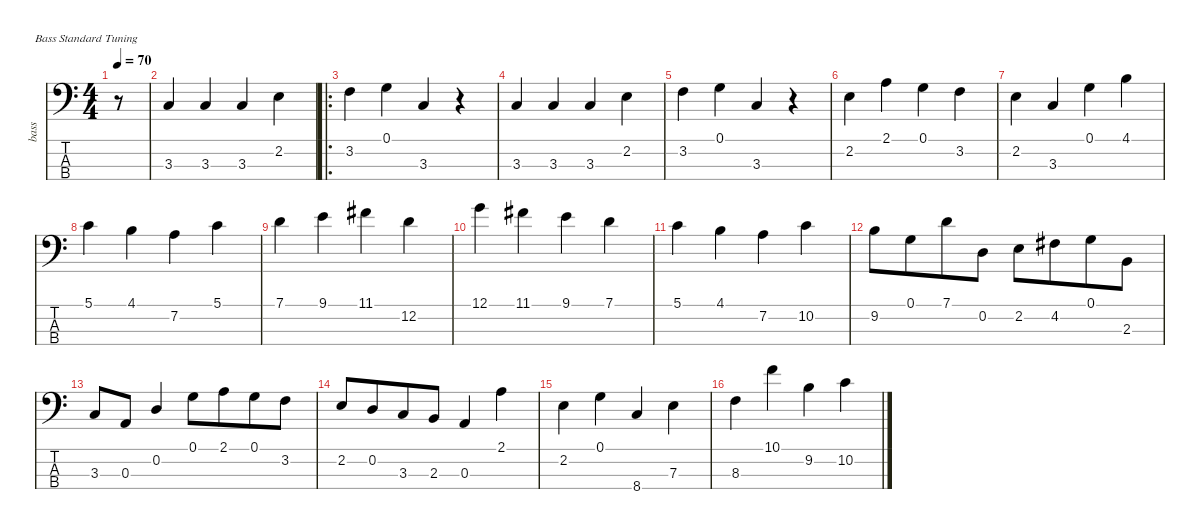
\defaultSystemsLayout 4
\hideDynamics
\bracketExtendMode nobrackets
\otherSystemsTrackNameOrientation horizontal
\extendBarLines
\track ("Acoustic Bass" "bass") {instrument acousticbass}
\staff {score tabs}
\tuning (G2 D2 A1 E1)
\ts (4 4)
\ac
\scale
0.597468
\tempo 70
\accidentals auto
\clef f4
\ottava regular
\simile none
\ks c
r.8{dy mf instrument acousticbass beam Down} |
\scale
1.11993 3.3.4{beam Up} 3.3.4{beam Up} 3.3.4{beam Up} 2.2.4{beam Down} |
\ro
\scale
1.15225 3.2.4{beam Down} 0.1.4{beam Down} 3.3.4{beam Up} r.4{beam Up} |
\scale
1.13035 3.3.4{beam Up} 3.3.4{beam Up} 3.3.4{beam Up} 2.2.4{beam Down} |
3.2.4{beam Down} 0.1.4{beam Down} 3.3.4{beam Up} r.4{beam Up} |
2.2.4{beam Down} 2.1.4{beam Down} 0.1.4{beam Down} 3.2.4{beam Down} |
2.2.4{beam Down} 3.3.4{beam Up} 0.1.4{beam Down} 4.1.4{beam Down} |
5.1.4{beam Down} 4.1.4{beam Down} 7.2.4{beam Down} 5.1.4{beam Down} |
7.1.4{beam Down} 9.1.4{beam Down} 11.1{acc #}.4{beam Down} 12.2.4{beam Down} |
12.1.4{beam Down} 11.1{acc #}.4{beam Down} 9.1.4{beam Down} 7.1.4{beam Down} |
\scale
1.13535 5.1.4{beam Down} 4.1.4{beam Down} 7.2.4{beam Down} 10.2.4{beam Down} |
\scale
0.824128 9.2.8{beam Down beam merge} 0.1.8{beam Down beam merge} 7.1.8{beam Down beam merge} 0.2.8{beam Down} 2.2.8{beam Down beam merge} 4.2{acc #}.8{beam Down beam merge} 0.1.8{beam Down beam merge} 2.3.8{beam Down} |
\scale
1.04052 3.3.8{beam Up} 0.3.8{beam Up} 0.2.4{beam Up} 0.1.8{beam Down beam merge} 2.1.8{beam Down beam merge} 0.1.8{beam Down beam merge} 3.2.8{beam Down} |
2.2.8{beam Up beam merge} 0.2.8{beam Up beam merge} 3.3.8{beam Up beam merge} 2.3.8{beam Up} 0.3.4{beam Up} 2.1.4{beam Down} |
2.2.4{beam Down} 0.1.4{beam Down} 8.4.4{beam Up} 7.3.4{beam Down} |
8.3.4{beam Down} 10.1.4{beam Down} 9.2.4{beam Down} 10.2.4{beam Down}
